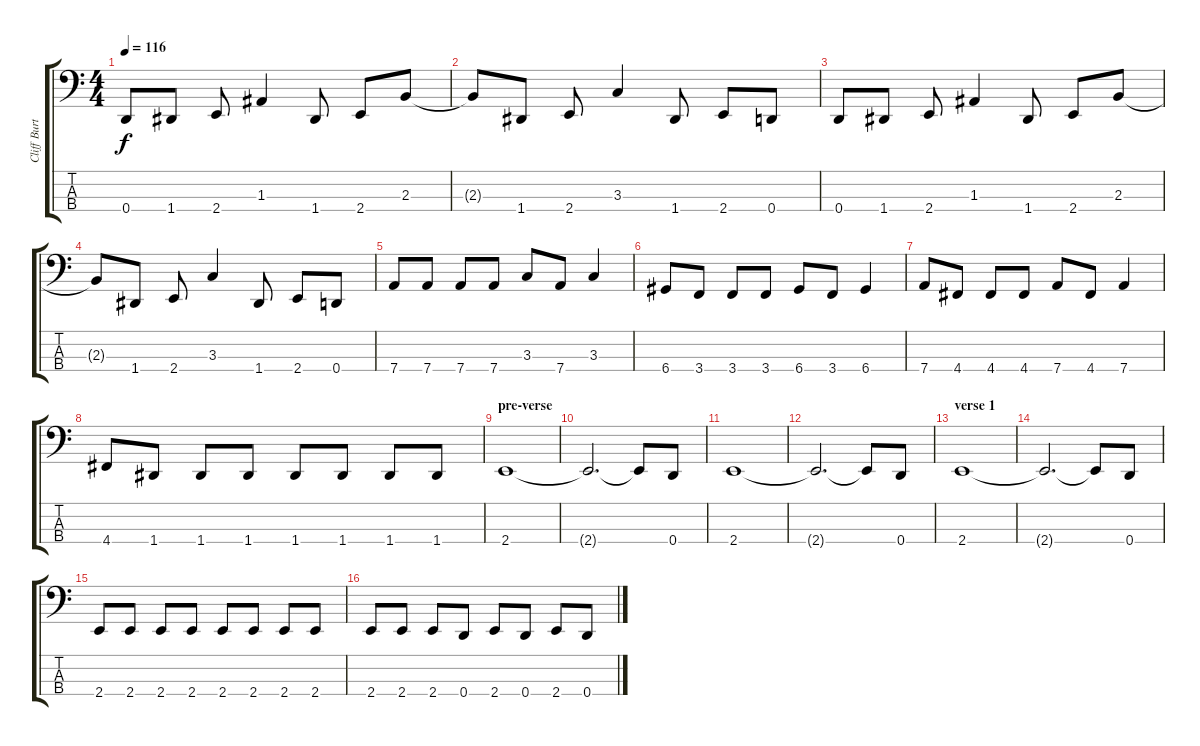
\track ("Cliff Burton (Bass)" "Cliff Burt") {instrument electricbassfinger}
\staff {score tabs}
\tuning (G2 D2 A1 D1) {hide}
\ts (4 4)
\tempo 116
\clef f4
\ks c
0.4.8{dy f} 1.4.8 2.4.8 1.3.4 1.4.8 2.4.8 2.3.8 |
2.3{t}.8 1.4.8 2.4.8 3.3.4 1.4.8 2.4.8 0.4.8 |
0.4.8 1.4.8 2.4.8 1.3.4 1.4.8 2.4.8 2.3.8 |
2.3{t}.8 1.4.8 2.4.8 3.3.4 1.4.8 2.4.8 0.4.8 |
7.4.8 7.4.8 7.4.8 7.4.8 3.3.8 7.4.8 3.3.4 |
6.4.8 3.4.8 3.4.8 3.4.8 6.4.8 3.4.8 6.4.4 |
7.4.8 4.4.8 4.4.8 4.4.8 7.4.8 4.4.8 7.4.4 |
4.4.8 1.4.8 1.4.8 1.4.8 1.4.8 1.4.8 1.4.8 1.4.8 |
\section ("" "pre-verse")
2.4.1 |
2.4{t}.2{d} 2.4{t}.8 0.4.8 |
2.4.1 |
2.4{t}.2{d} 2.4{t}.8 0.4.8 |
\section ("" "verse 1")
2.4.1 |
2.4{t}.2{d} 2.4{t}.8 0.4.8 |
2.4.8 2.4.8 2.4.8 2.4.8 2.4.8 2.4.8 2.4.8 2.4.8 |
2.4.8 2.4.8 2.4.8 0.4.8 2.4.8 0.4.8 2.4.8 0.4.8
